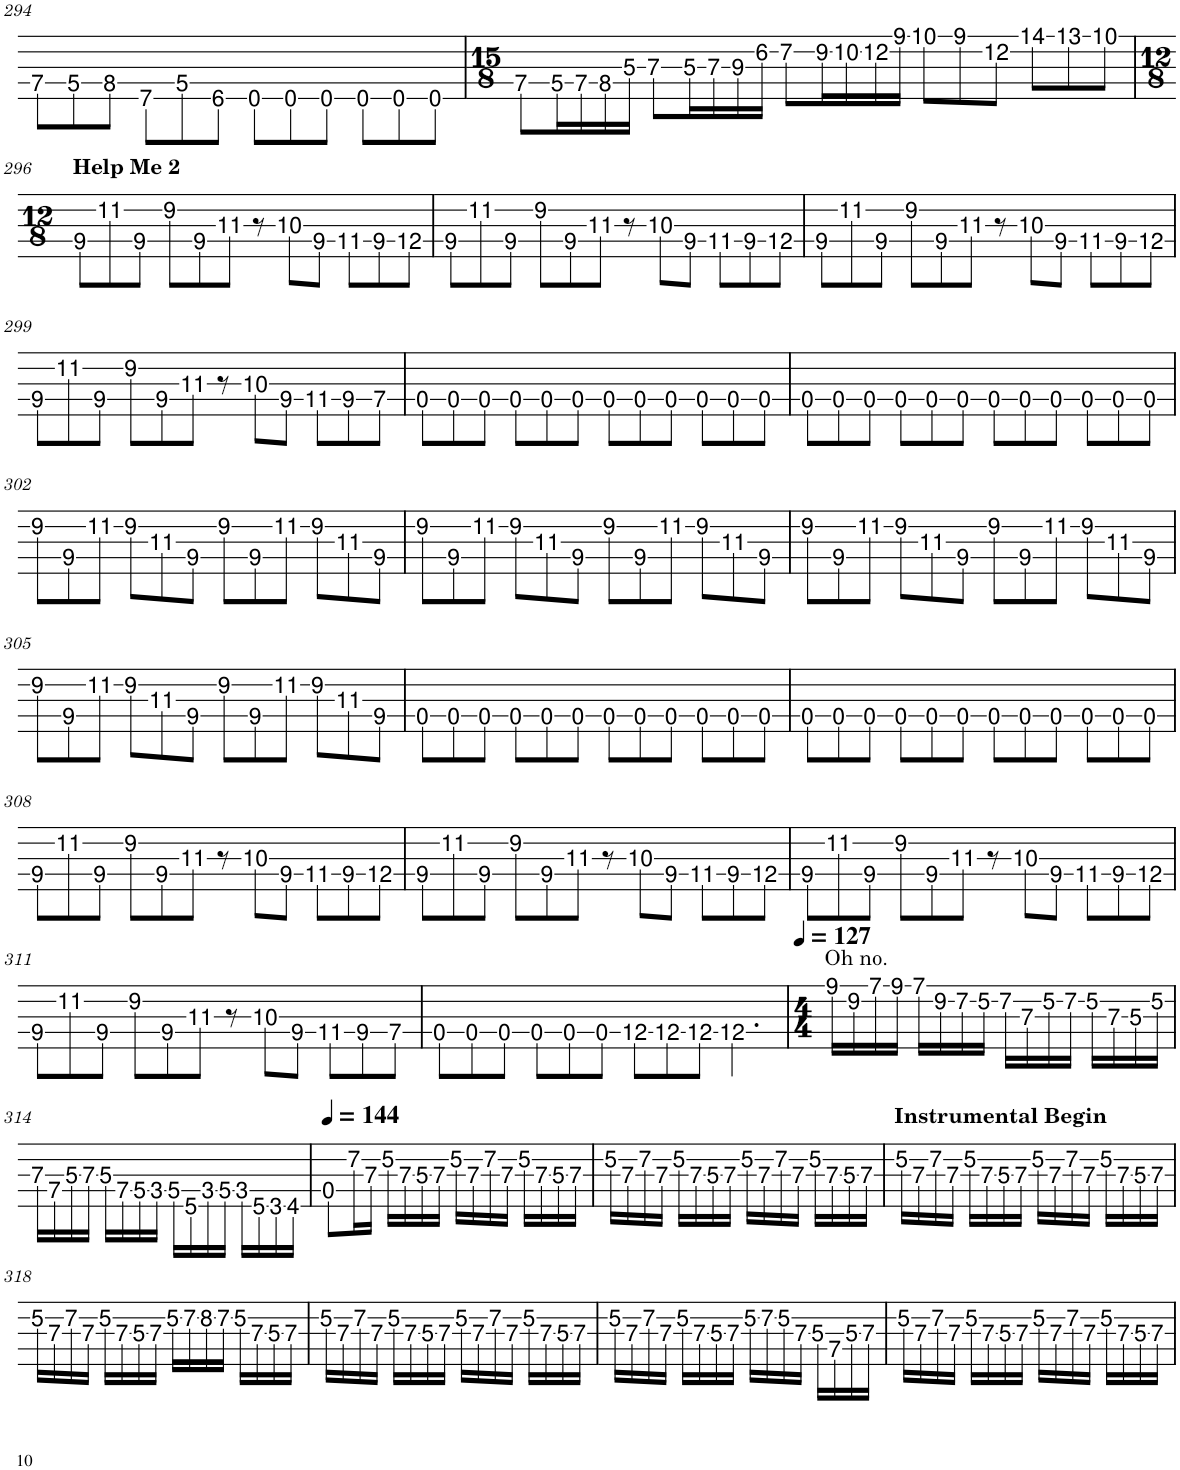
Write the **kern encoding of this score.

**kern
*part1
*staff1
*I"5-String Bass Guitar
*I'5-Str. Bass
!!LO:PB:g=z
*
*Trd7c12
*k[f#c#]
*M12/8
=294
8BB\L
8AA\
8C\J
8FF#\L
8AA\
8FF\J
8BBB\L
8BBB\
8BBB\J
8BBB\L
8BBB\
8BBB\J
=295
*M15/8
8BB\L
16AA\L
16BB\
16C\
16D\JJ
8E\L
16D\L
16E\
16F#\
16G#\JJ
8A\L
16B\L
16c\
16d\
16e\JJ
8f\L
8e\
8d\J
8a\L
8g#\
8e#\J
!!LO:LB:g=z
=296
*M12/8
!LO:TX:a:B:t=Help Me 2
8C#\L
8c#\
8C#\J
8B\L
8C#\
8G#\J
8r
8G\L
8C#\J
8D#\L
8C#\
8E\J
=297
8C#\L
8c#\
8C#\J
8B\L
8C#\
8G#\J
8r
8G\L
8C#\J
8D#\L
8C#\
8E\J
=298
8C#\L
8c#\
8C#\J
8B\L
8C#\
8G#\J
8r
8G\L
8C#\J
8D#\L
8C#\
8E\J
!!LO:LB:g=z
=299
8C#\L
8c#\
8C#\J
8B\L
8C#\
8G#\J
8r
8G\L
8C#\J
8D#\L
8C#\
8BB\J
=300
8EE\L
8EE\
8EE\J
8EE\L
8EE\
8EE\J
8EE\L
8EE\
8EE\J
8EE\L
8EE\
8EE\J
=301
8EE\L
8EE\
8EE\J
8EE\L
8EE\
8EE\J
8EE\L
8EE\
8EE\J
8EE\L
8EE\
8EE\J
!!LO:LB:g=z
=302
8B\L
8C#\
8c#\J
8B\L
8G#\
8C#\J
8B\L
8C#\
8c#\J
8B\L
8G#\
8C#\J
=303
8B\L
8C#\
8c#\J
8B\L
8G#\
8C#\J
8B\L
8C#\
8c#\J
8B\L
8G#\
8C#\J
=304
8B\L
8C#\
8c#\J
8B\L
8G#\
8C#\J
8B\L
8C#\
8c#\J
8B\L
8G#\
8C#\J
!!LO:LB:g=z
=305
8B\L
8C#\
8c#\J
8B\L
8G#\
8C#\J
8B\L
8C#\
8c#\J
8B\L
8G#\
8C#\J
=306
8EE\L
8EE\
8EE\J
8EE\L
8EE\
8EE\J
8EE\L
8EE\
8EE\J
8EE\L
8EE\
8EE\J
=307
8EE\L
8EE\
8EE\J
8EE\L
8EE\
8EE\J
8EE\L
8EE\
8EE\J
8EE\L
8EE\
8EE\J
!!LO:LB:g=z
=308
8C#\L
8c#\
8C#\J
8B\L
8C#\
8G#\J
8r
8G\L
8C#\J
8D#\L
8C#\
8E\J
=309
8C#\L
8c#\
8C#\J
8B\L
8C#\
8G#\J
8r
8G\L
8C#\J
8D#\L
8C#\
8E\J
=310
8C#\L
8c#\
8C#\J
8B\L
8C#\
8G#\J
8r
8G\L
8C#\J
8D#\L
8C#\
8E\J
!!LO:LB:g=z
=311
8C#\L
8c#\
8C#\J
8B\L
8C#\
8G#\J
8r
8G\L
8C#\J
8D#\L
8C#\
8BB\J
=312
8EE\L
8EE\
8EE\J
8EE\L
8EE\
8EE\J
8E\L
8E\
8E\J
4.E\
=313
*M4/4
*MM127
!LO:TX:a:t=Oh no.
16e\LL
16B\
16d\
16e\JJ
16d\LL
16B\
16A\
16G\JJ
16A\LL
16E\
16G\
16A\JJ
16G\LL
16E\
16D\
16G\JJ
!!LO:LB:g=z
=314
16E\LL
16BB\
16D\
16E\JJ
16D\LL
16BB\
16AA\
16GG\JJ
16AA\LL
16EE\
16GG\
16AA\JJ
16GG\LL
16EE\
16DD\
16DD#\JJ
=315
*MM144
8EE\L
16A\L
16E\JJ
16G\LL
16E\
16D\
16E\JJ
16G\LL
16E\
16A\
16E\JJ
16G\LL
16E\
16D\
16E\JJ
=316
16G\LL
16E\
16A\
16E\JJ
16G\LL
16E\
16D\
16E\JJ
16G\LL
16E\
16A\
16E\JJ
16G\LL
16E\
16D\
16E\JJ
=317
!LO:TX:a:B:t=Instrumental Begin
16G\LL
16E\
16A\
16E\JJ
16G\LL
16E\
16D\
16E\JJ
16G\LL
16E\
16A\
16E\JJ
16G\LL
16E\
16D\
16E\JJ
!!LO:LB:g=z
=318
16G\LL
16E\
16A\
16E\JJ
16G\LL
16E\
16D\
16E\JJ
16G\LL
16A\
16A#\
16A\JJ
16G\LL
16E\
16D\
16E\JJ
=319
16G\LL
16E\
16A\
16E\JJ
16G\LL
16E\
16D\
16E\JJ
16G\LL
16E\
16A\
16E\JJ
16G\LL
16E\
16D\
16E\JJ
=320
16G\LL
16E\
16A\
16E\JJ
16G\LL
16E\
16D\
16E\JJ
16G\LL
16A\
16G\
16E\JJ
16D\LL
16BB\
16D\
16E\JJ
=321
16G\LL
16E\
16A\
16E\JJ
16G\LL
16E\
16D\
16E\JJ
16G\LL
16E\
16A\
16E\JJ
16G\LL
16E\
16D\
16E\JJ
=
*-
